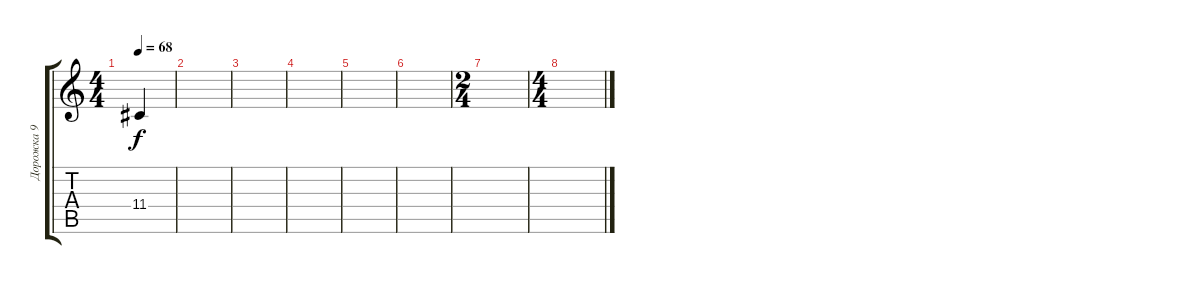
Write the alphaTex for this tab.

\track ("Дорожка 9" "Дорожка 9") {instrument tenorsax}
\staff {score tabs}
\tuning (E4 B3 G3 D3 A2 E2) {hide}
\ts (4 4)
\tempo 68
\clef g2
\ks c
11.4.4{dy f} |
|
|
|
|
|
\ts (2 4)
|
\ts (4 4)
